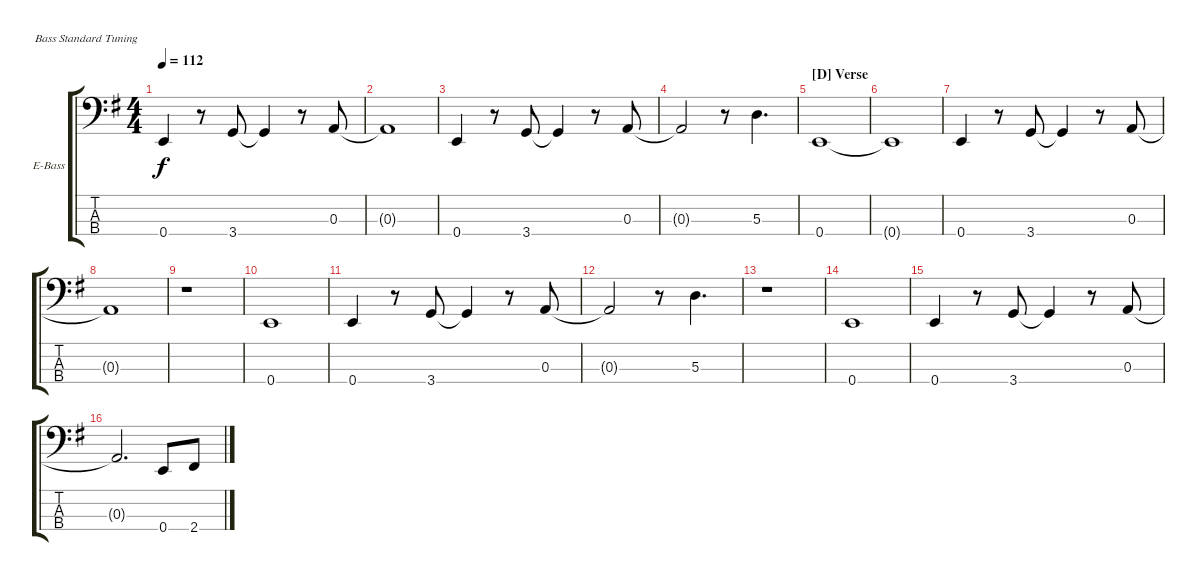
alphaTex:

\defaultSystemsLayout 4
\bracketExtendMode groupsimilarinstruments
\firstSystemTrackNameOrientation horizontal
\otherSystemsTrackNameOrientation horizontal
\track ("Bass" "E-Bass") {instrument electricbassfinger}
\staff {score tabs}
\tuning (G2 D2 A1 E1)
\ts (4 4)
\tempo 112
\clef f4
\scale
1.05549
\ks g
0.4.4{dy f} r.8 3.4.8 3.4{t}.4 r.8 0.3.8 |
\scale
0.944515 0.3{t}.1 |
\scale
1.05549 0.4.4 r.8 3.4.8 3.4{t}.4 r.8 0.3.8 |
\scale
0.944515 0.3{t}.2 r.8 5.3.4{d} |
\section ("D" "Verse")
\scale
1.05549 0.4.1 |
\scale
0.944515 0.4{t}.1 |
\scale
1.05549 0.4.4 r.8 3.4.8 3.4{t}.4 r.8 0.3.8 |
\scale
0.944515 0.3{t}.1 |
\scale
1.05549 r.1 |
\scale
0.944515 0.4.1 |
\scale
1.05549 0.4.4 r.8 3.4.8 3.4{t}.4 r.8 0.3.8 |
\scale
0.944515 0.3{t}.2 r.8 5.3.4{d} |
\scale
1.05549 r.1 |
\scale
0.944515 0.4.1 |
\scale
1.05549 0.4.4 r.8 3.4.8 3.4{t}.4 r.8 0.3.8 |
\scale
0.944515 0.3{t}.2{d} 0.4.8 2.4.8
